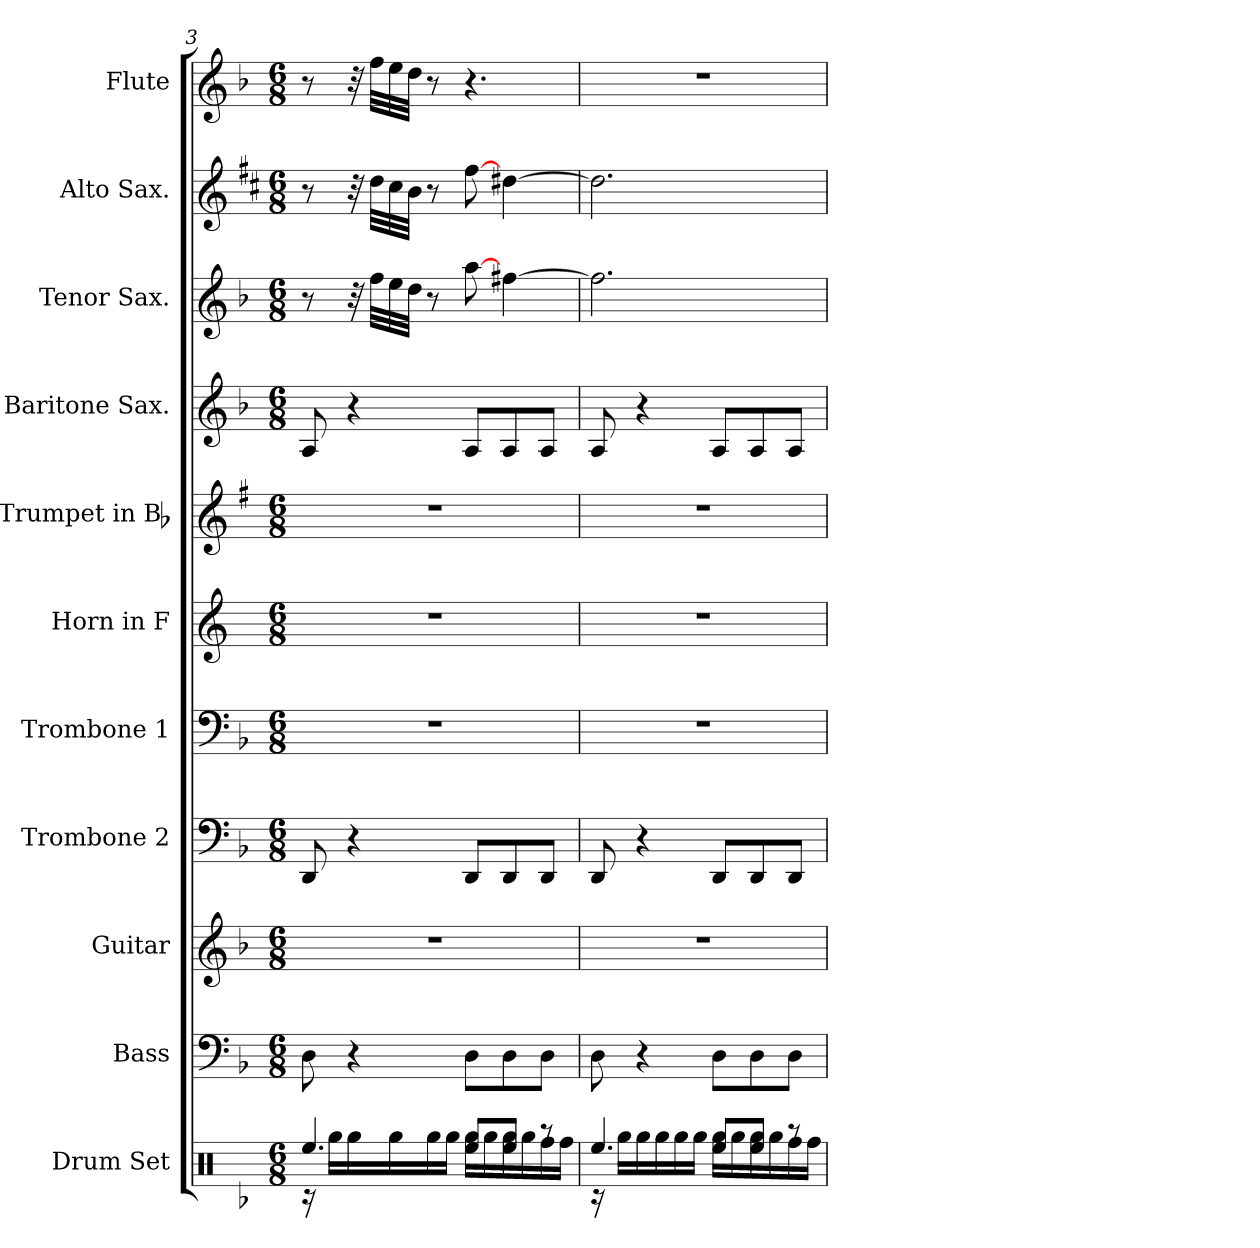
**kern	**kern	**kern	**kern	**kern	**kern	**kern	**kern	**kern	**kern	**kern
*part11	*part10	*part9	*part8	*part7	*part6	*part5	*part4	*part3	*part2	*part1
*staff11	*staff10	*staff9	*staff8	*staff7	*staff6	*staff5	*staff4	*staff3	*staff2	*staff1
*I"Drum Set	*I"Bass	*I"Guitar	*I"Trombone 2	*I"Trombone 1	*I"Horn in F	*I"Trumpet in Bb	*I"Baritone Sax.	*I"Tenor Sax.	*I"Alto Sax.	*I"Flute
*I'D. S.	*I'Bass	*I'Gtr.	*I'Tbn. 2	*I'Tbn. 1	*I'Hn.	*	*I'B. Sx.	*I'T. Sx.	*I'A. Sx.	*I'Fl.
*clefX	*clefF4	*clefG2	*clefF4	*clefF4	*clefG2	*clefG2	*clefG2	*clefG2	*clefG2	*clefG2
*	*ITrd7c12	*ITrd7c12	*	*	*ITrd4c7	*ITrd1c2	*ITrd12c21	*ITrd8c14	*ITrd5c9	*
*k[b-]	*k[b-]	*k[b-]	*k[b-]	*k[b-]	*k[b-]	*k[b-]	*k[b-]	*k[b-]	*k[b-]	*k[b-]
*F:	*F:	*F:	*F:	*F:	*F:	*F:	*F:	*F:	*F:	*F:
*M6/8	*M6/8	*M6/8	*M6/8	*M6/8	*M6/8	*M6/8	*M6/8	*M6/8	*M6/8	*M6/8
=3	=3	=3	=3	=3	=3	=3	=3	=3	=3	=3
!LO:N:head=solid	!	!	!	!	!	!	!	!	!	!
*^	*	*	*	*	*	*	*	*	*	*
4.Ree/	16rc	8DD\	2.r	8DD/	2.r	2.r	2.r	8AA/	8r	8r	8r
.	16Rgg\LL	.	.	.	.	.	.	.	.	.	.
.	16Rgg\	4r	.	4r	.	.	.	4r	32r	32r	32r
.	.	.	.	.	.	.	.	.	32f\LLL	32f\LLL	32ff\LLL
.	16Rgg\	.	.	.	.	.	.	.	32e\	32e\	32ee\
.	.	.	.	.	.	.	.	.	32d\JJJ	32d\JJJ	32dd\JJJ
.	16Rgg\	.	.	.	.	.	.	.	8r	8r	8r
.	16Rgg\JJ	.	.	.	.	.	.	.	.	.	.
!LO:N:head=solid	!	!	!	!	!	!	!	!	!	!	!
8Ree/L	16Rgg\LL	8DD\L	.	8DD/L	.	.	.	8AA/L	[8a\	[8a\	4.r
.	16Rgg\	.	.	.	.	.	.	.	.	.	.
!LO:N:head=solid	!	!	!	!	!	!	!	!	!	!	!
8Ree/J	16Rgg\	8DD\	.	8DD/	.	.	.	8AA/	[4f#X\	[4f#X\	.
.	16Rgg\	.	.	.	.	.	.	.	.	.	.
8raa	16Rff\	8DD\J	.	8DD/J	.	.	.	8AA/J	.	.	.
.	16Rff\JJ	.	.	.	.	.	.	.	.	.	.
!!LO:PB:g=z
=4	=4	=4	=4	=4	=4	=4	=4	=4	=4	=4	=4
!LO:N:head=solid	!	!	!	!	!	!	!	!	!	!	!
4.Ree/	16rc	8DD\	2.r	8DD/	2.r	2.r	2.r	8AA/	2.f#\]	2.f#\]	2.r
.	16Rgg\LL	.	.	.	.	.	.	.	.	.	.
.	16Rgg\	4r	.	4r	.	.	.	4r	.	.	.
.	16Rgg\	.	.	.	.	.	.	.	.	.	.
.	16Rgg\	.	.	.	.	.	.	.	.	.	.
.	16Rgg\JJ	.	.	.	.	.	.	.	.	.	.
!LO:N:head=solid	!	!	!	!	!	!	!	!	!	!	!
8Ree/L	16Rgg\LL	8DD\L	.	8DD/L	.	.	.	8AA/L	.	.	.
.	16Rgg\	.	.	.	.	.	.	.	.	.	.
!LO:N:head=solid	!	!	!	!	!	!	!	!	!	!	!
8Ree/J	16Rgg\	8DD\	.	8DD/	.	.	.	8AA/	.	.	.
.	16Rgg\	.	.	.	.	.	.	.	.	.	.
8raa	16Rff\	8DD\J	.	8DD/J	.	.	.	8AA/J	.	.	.
.	16Rff\JJ	.	.	.	.	.	.	.	.	.	.
*v	*v	*	*	*	*	*	*	*	*	*	*
=	=	=	=	=	=	=	=	=	=	=
*-	*-	*-	*-	*-	*-	*-	*-	*-	*-	*-
